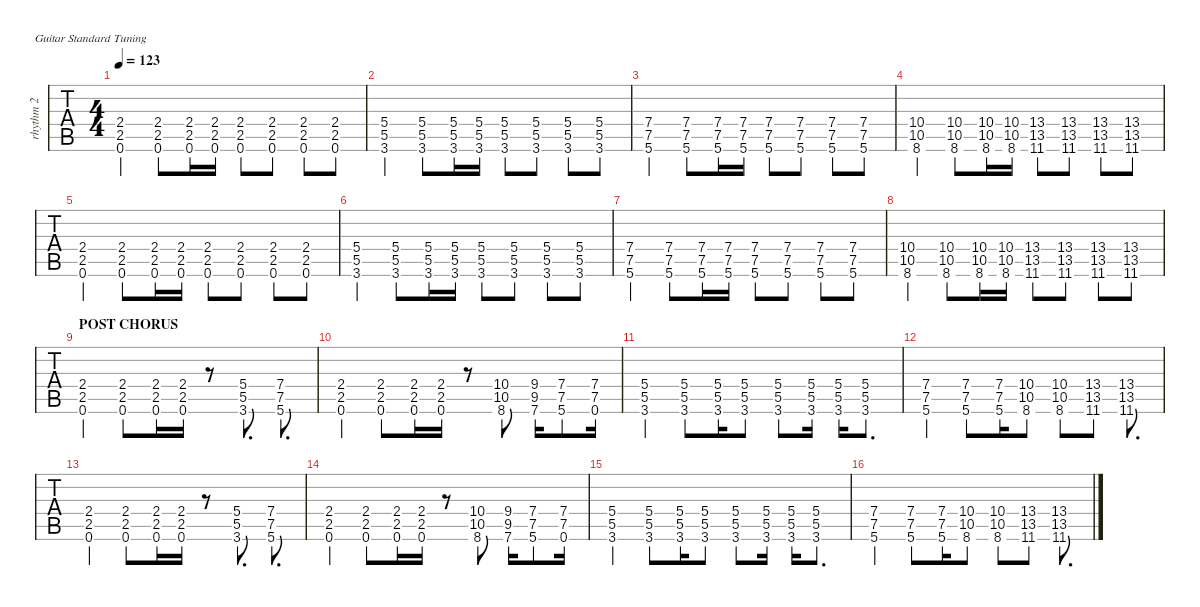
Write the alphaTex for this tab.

\defaultSystemsLayout 4
\hideDynamics
\bracketExtendMode nobrackets
\otherSystemsTrackNameOrientation horizontal
\track ("Rhythm 2" "rhythm 2") {instrument distortionguitar}
\staff {tabs}
\tuning (E4 B3 G3 D3 A2 E2)
\ts (4 4)
\tempo 123
\clef g2
\ks c
(0.6 2.5 2.4).4{dy mf} (0.6 2.5 2.4).8 (0.6 2.5 2.4).16 (0.6 2.5 2.4).16 (0.6 2.5 2.4).8 (0.6 2.5 2.4).8 (0.6 2.5 2.4).8 (0.6 2.5 2.4).8 |
(3.6 5.5 5.4).4 (3.6 5.5 5.4).8 (3.6 5.5 5.4).16 (3.6 5.5 5.4).16 (3.6 5.5 5.4).8 (3.6 5.5 5.4).8 (3.6 5.5 5.4).8 (3.6 5.5 5.4).8 |
(5.6 7.5 7.4).4 (5.6 7.5 7.4).8 (5.6 7.5 7.4).16 (5.6 7.5 7.4).16 (5.6 7.5 7.4).8 (5.6 7.5 7.4).8 (5.6 7.5 7.4).8 (5.6 7.5 7.4).8 |
(8.6 10.5 10.4).4 (8.6 10.5 10.4).8 (8.6 10.5 10.4).16 (8.6 10.5 10.4).16 (11.6{acc #} 13.5{acc #} 13.4{acc #}).8 (11.6{acc #} 13.5{acc #} 13.4{acc #}).8 (11.6{acc #} 13.5{acc #} 13.4{acc #}).8 (11.6{acc #} 13.5{acc #} 13.4{acc #}).8 |
(0.6 2.5 2.4).4 (0.6 2.5 2.4).8 (0.6 2.5 2.4).16 (0.6 2.5 2.4).16 (0.6 2.5 2.4).8 (0.6 2.5 2.4).8 (0.6 2.5 2.4).8 (0.6 2.5 2.4).8 |
(3.6 5.5 5.4).4 (3.6 5.5 5.4).8 (3.6 5.5 5.4).16 (3.6 5.5 5.4).16 (3.6 5.5 5.4).8 (3.6 5.5 5.4).8 (3.6 5.5 5.4).8 (3.6 5.5 5.4).8 |
(5.6 7.5 7.4).4 (5.6 7.5 7.4).8 (5.6 7.5 7.4).16 (5.6 7.5 7.4).16 (5.6 7.5 7.4).8 (5.6 7.5 7.4).8 (5.6 7.5 7.4).8 (5.6 7.5 7.4).8 |
(8.6 10.5 10.4).4 (8.6 10.5 10.4).8 (8.6 10.5 10.4).16 (8.6 10.5 10.4).16 (11.6{acc #} 13.5{acc #} 13.4{acc #}).8 (11.6{acc #} 13.5{acc #} 13.4{acc #}).8 (11.6{acc #} 13.5{acc #} 13.4{acc #}).8 (11.6{acc #} 13.5{acc #} 13.4{acc #}).8 |
\section ("" "POST CHORUS")
(0.6 2.5 2.4).4 (0.6 2.5 2.4).8 (0.6 2.5 2.4).16 (0.6 2.5 2.4).16 r.8 (3.6 5.5 5.4).8{d} (5.6 7.5 7.4).8{d} |
(0.6 2.5 2.4).4 (0.6 2.5 2.4).8 (0.6 2.5 2.4).16 (0.6 2.5 2.4).16 r.8 (8.6 10.5 10.4).8 (7.6 9.5{acc #} 9.4).16 (5.6 7.5 7.4).8 (0.6 7.5 7.4).16 |
(3.6 5.5 5.4).4 (3.6 5.5 5.4).8 (3.6 5.5 5.4).16 (3.6 5.5 5.4).8 (3.6 5.5 5.4).8 (3.6 5.5 5.4).16 (3.6 5.5 5.4).16 (3.6 5.5 5.4).8{d} |
(5.6 7.5 7.4).4 (5.6 7.5 7.4).8 (5.6 7.5 7.4).16 (8.6 10.5 10.4).8 (8.6 10.5 10.4).8 (11.6{acc #} 13.5{acc #} 13.4{acc #}).8 (11.6{acc #} 13.5{acc #} 13.4{acc #}).8{d} |
(0.6 2.5 2.4).4 (0.6 2.5 2.4).8 (0.6 2.5 2.4).16 (0.6 2.5 2.4).16 r.8 (3.6 5.5 5.4).8{d} (5.6 7.5 7.4).8{d} |
(0.6 2.5 2.4).4 (0.6 2.5 2.4).8 (0.6 2.5 2.4).16 (0.6 2.5 2.4).16 r.8 (8.6 10.5 10.4).8 (7.6 9.5{acc #} 9.4).16 (5.6 7.5 7.4).8 (0.6 7.5 7.4).16 |
(3.6 5.5 5.4).4 (3.6 5.5 5.4).8 (3.6 5.5 5.4).16 (3.6 5.5 5.4).8 (3.6 5.5 5.4).8 (3.6 5.5 5.4).16 (3.6 5.5 5.4).16 (3.6 5.5 5.4).8{d} |
(5.6 7.5 7.4).4 (5.6 7.5 7.4).8 (5.6 7.5 7.4).16 (8.6 10.5 10.4).8 (8.6 10.5 10.4).8 (11.6{acc #} 13.5{acc #} 13.4{acc #}).8 (11.6{acc #} 13.5{acc #} 13.4{acc #}).8{d}
